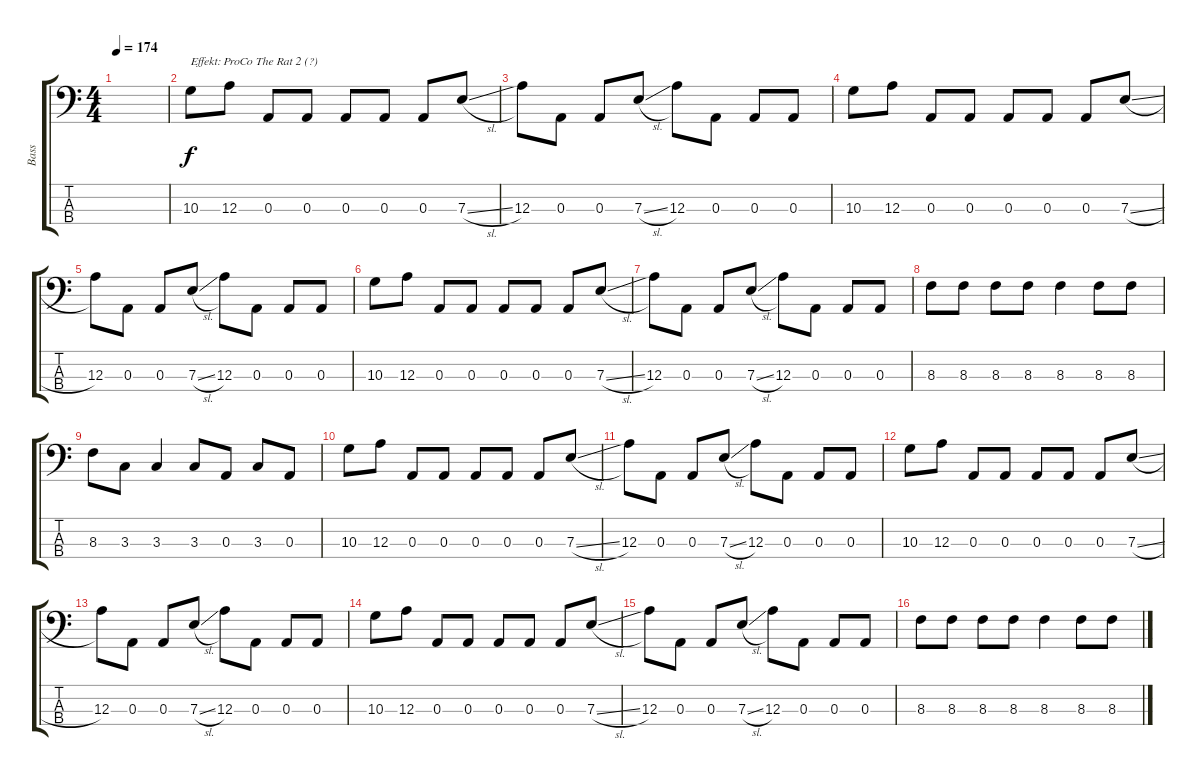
\track ("Bass" "Bass") {instrument electricbassfinger}
\staff {score tabs}
\tuning (G2 D2 A1 E1) {hide}
\ts (4 4)
\tempo 174
\clef f4
\ks c
|
10.3.8{txt "Effekt: ProCo The Rat 2 (?)"} 12.3.8 0.3.8 0.3.8 0.3.8 0.3.8 0.3.8 7.3{sl}.8 |
12.3.8 0.3.8 0.3.8 7.3{sl}.8 12.3.8 0.3.8 0.3.8 0.3.8 |
10.3.8 12.3.8 0.3.8 0.3.8 0.3.8 0.3.8 0.3.8 7.3{sl}.8 |
12.3.8 0.3.8 0.3.8 7.3{sl}.8 12.3.8 0.3.8 0.3.8 0.3.8 |
10.3.8 12.3.8 0.3.8 0.3.8 0.3.8 0.3.8 0.3.8 7.3{sl}.8 |
12.3.8 0.3.8 0.3.8 7.3{sl}.8 12.3.8 0.3.8 0.3.8 0.3.8 |
8.3.8 8.3.8 8.3.8 8.3.8 8.3.4 8.3.8 8.3.8 |
8.3.8 3.3.8 3.3.4 3.3.8 0.3.8 3.3.8 0.3.8 |
10.3.8 12.3.8 0.3.8 0.3.8 0.3.8 0.3.8 0.3.8 7.3{sl}.8 |
12.3.8 0.3.8 0.3.8 7.3{sl}.8 12.3.8 0.3.8 0.3.8 0.3.8 |
10.3.8 12.3.8 0.3.8 0.3.8 0.3.8 0.3.8 0.3.8 7.3{sl}.8 |
12.3.8 0.3.8 0.3.8 7.3{sl}.8 12.3.8 0.3.8 0.3.8 0.3.8 |
10.3.8 12.3.8 0.3.8 0.3.8 0.3.8 0.3.8 0.3.8 7.3{sl}.8 |
12.3.8 0.3.8 0.3.8 7.3{sl}.8 12.3.8 0.3.8 0.3.8 0.3.8 |
8.3.8 8.3.8 8.3.8 8.3.8 8.3.4 8.3.8 8.3.8
